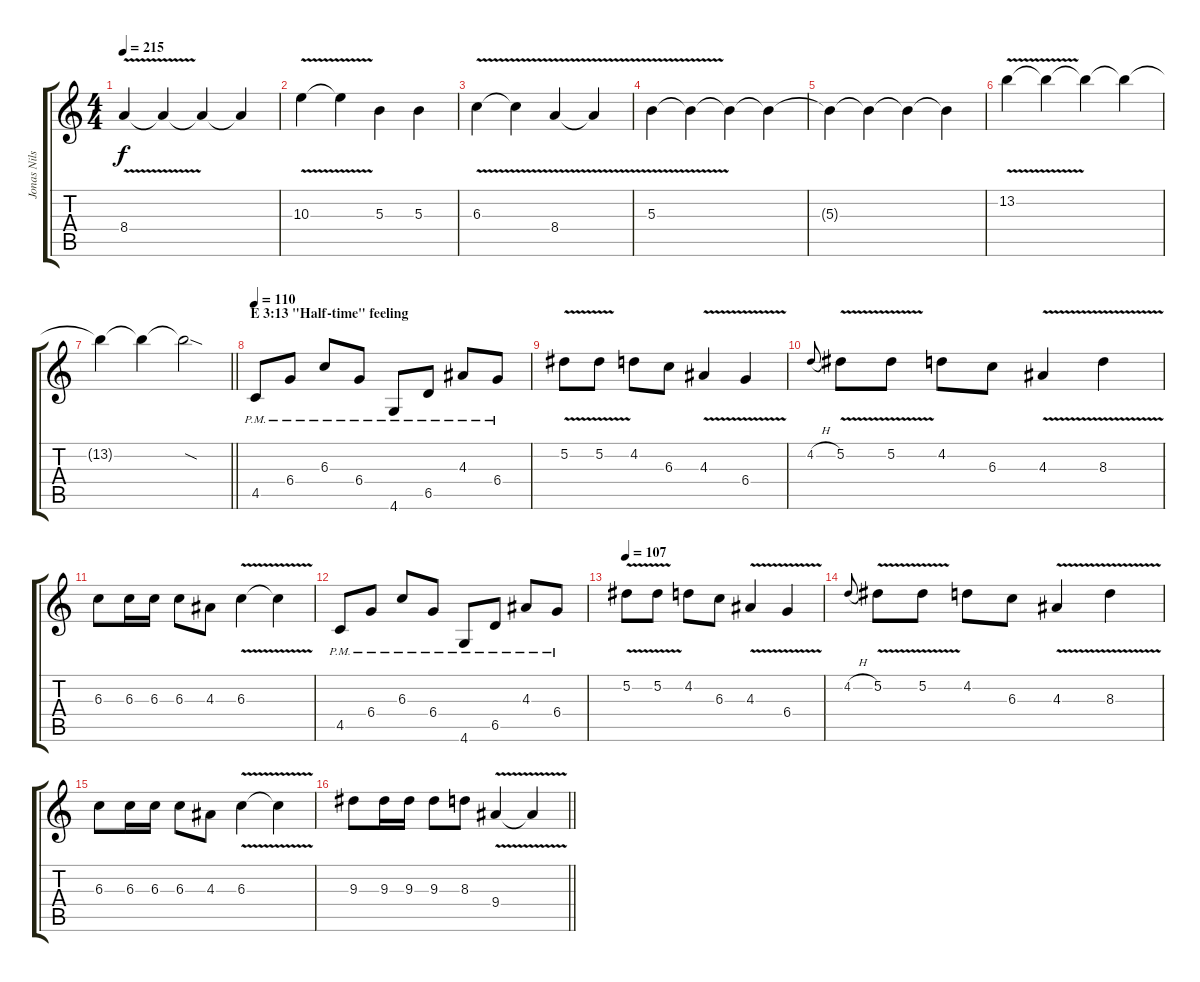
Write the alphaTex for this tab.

\track ("Jonas Nilsson       (Lead Guitar)" "Jonas Nils") {instrument distortionguitar}
\staff {score tabs}
\tuning (Eb4 Bb3 Gb3 Db3 Ab2 Eb2) {hide}
\ts (4 4)
\tempo 215
\clef g2
\ks c
8.4{v}.4{dy f} 8.4{t}.4 8.4{t}.4 8.4{t}.4 |
10.3{v}.4 10.3{t}.4 5.3.4 5.3.4 |
6.3{v}.4 6.3{t}.4 8.4{v}.4 8.4{t}.4 |
5.3{v}.4 5.3{t}.4 5.3{t}.4 5.3{t}.4 |
5.3{t}.4 5.3{t}.4 5.3{t}.4 5.3{t}.4 |
13.2{v}.4 13.2{t}.4 13.2{t}.4 13.2{t}.4 |
\barLineRight lightlight
13.2{t}.4 13.2{t}.4 13.2{sod t}.2 |
\section ("" "E 3:13 \"Half-time\" feeling")
\tempo 110
4.5{pm}.8 6.4{pm}.8 6.3{pm}.8 6.4{pm}.8 4.6{pm}.8 6.5{pm}.8 4.3{pm}.8 6.4{pm}.8 |
5.2{v}.8 5.2{v}.8 4.2.8 6.3.8 4.3{v}.4 6.4{v}.4 |
4.2{h}.8{gr onbeat} 5.2{v}.8 5.2{v}.8 4.2.8 6.3.8 4.3{v}.4 8.3{v}.4 |
6.3.8 6.3.16 6.3.16 6.3.8 4.3.8 6.3{v}.4 6.3{t}.4 |
4.5{pm}.8 6.4{pm}.8 6.3{pm}.8 6.4{pm}.8 4.6{pm}.8 6.5{pm}.8 4.3{pm}.8 6.4{pm}.8 |
\tempo 107
5.2{v}.8 5.2{v}.8 4.2.8 6.3.8 4.3{v}.4 6.4{v}.4 |
4.2{h}.8{gr onbeat} 5.2{v}.8 5.2{v}.8 4.2.8 6.3.8 4.3{v}.4 8.3{v}.4 |
6.3.8 6.3.16 6.3.16 6.3.8 4.3.8 6.3{v}.4 6.3{t}.4 |
\barLineRight lightlight
9.3.8 9.3.16 9.3.16 9.3.8 8.3.8 9.4{v}.4 9.4{t}.4
